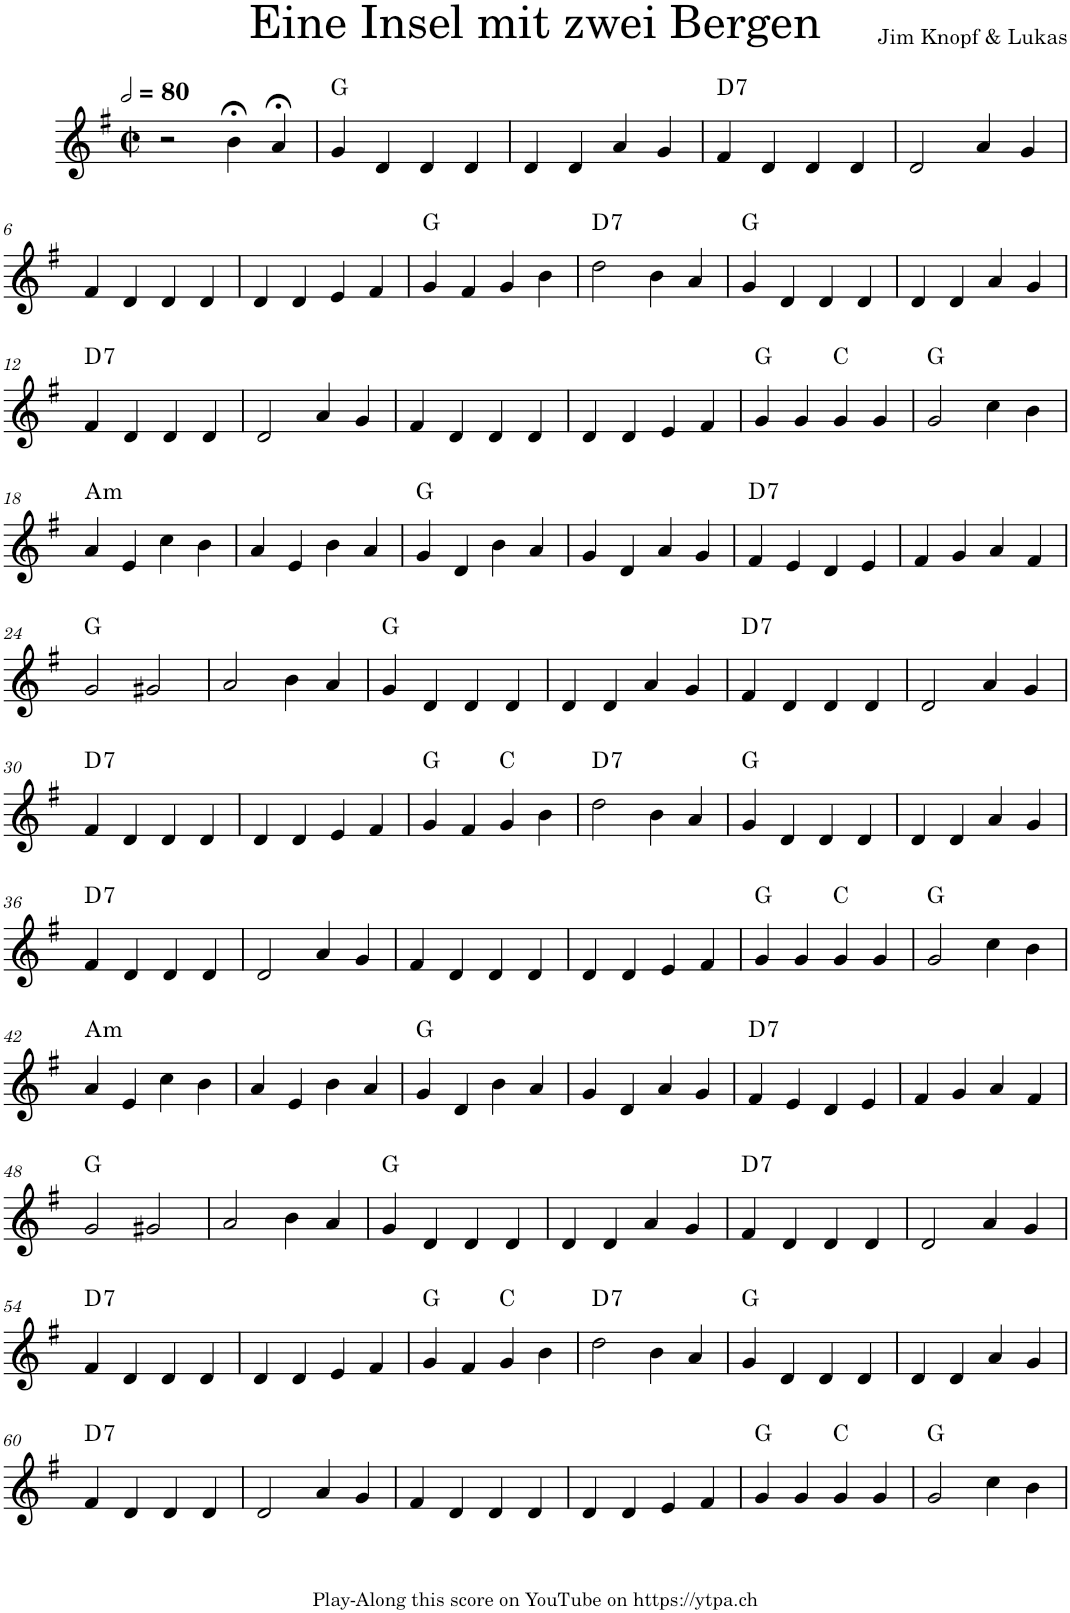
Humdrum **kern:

**kern	**harte
*part1	*part1
*staff1	*
*I"Piano	*
*I'Pno.	*
*clefG2	*
*k[f#]	*
*M2/2	*
*met(c|)	*
*MM160	*
=1	=1
2r	.
4b;<\	.
4a;</	.
=2	=2
4g/	G:maj
4d/	.
4d/	.
4d/	.
=3	=3
4d/	.
4d/	.
4a/	.
4g/	.
=4	=4
!	!LO:H:kt=7
4f#/	D:7
4d/	.
4d/	.
4d/	.
=5	=5
2d/	.
4a/	.
4g/	.
!!LO:LB:g=z
=6	=6
4f#/	.
4d/	.
4d/	.
4d/	.
=7	=7
4d/	.
4d/	.
4e/	.
4f#/	.
=8	=8
4g/	G:maj
4f#/	.
4g/	.
4b\	.
=9	=9
!	!LO:H:kt=7
2dd\	D:7
4b\	.
4a/	.
=10	=10
4g/	G:maj
4d/	.
4d/	.
4d/	.
=11	=11
4d/	.
4d/	.
4a/	.
4g/	.
!!LO:LB:g=z
=12	=12
!	!LO:H:kt=7
4f#/	D:7
4d/	.
4d/	.
4d/	.
=13	=13
2d/	.
4a/	.
4g/	.
=14	=14
4f#/	.
4d/	.
4d/	.
4d/	.
=15	=15
4d/	.
4d/	.
4e/	.
4f#/	.
=16	=16
4g/	G:maj
4g/	.
4g/	C:maj
4g/	.
=17	=17
2g/	G:maj
4cc\	.
4b\	.
!!LO:LB:g=z
=18	=18
!	!LO:H:kt=m
4a/	A:min
4e/	.
4cc\	.
4b\	.
=19	=19
4a/	.
4e/	.
4b\	.
4a/	.
=20	=20
4g/	G:maj
4d/	.
4b\	.
4a/	.
=21	=21
4g/	.
4d/	.
4a/	.
4g/	.
=22	=22
!	!LO:H:kt=7
4f#/	D:7
4e/	.
4d/	.
4e/	.
=23	=23
4f#/	.
4g/	.
4a/	.
4f#/	.
!!LO:LB:g=z
=24	=24
2g/	G:maj
2g#X/	.
=25	=25
2a/	.
4b\	.
4a/	.
=26	=26
4g/	G:maj
4d/	.
4d/	.
4d/	.
=27	=27
4d/	.
4d/	.
4a/	.
4g/	.
=28	=28
!	!LO:H:kt=7
4f#/	D:7
4d/	.
4d/	.
4d/	.
=29	=29
2d/	.
4a/	.
4g/	.
!!LO:LB:g=z
=30	=30
!	!LO:H:kt=7
4f#/	D:7
4d/	.
4d/	.
4d/	.
=31	=31
4d/	.
4d/	.
4e/	.
4f#/	.
=32	=32
4g/	G:maj
4f#/	.
4g/	C:maj
4b\	.
=33	=33
!	!LO:H:kt=7
2dd\	D:7
4b\	.
4a/	.
=34	=34
4g/	G:maj
4d/	.
4d/	.
4d/	.
=35	=35
4d/	.
4d/	.
4a/	.
4g/	.
!!LO:LB:g=z
=36	=36
!	!LO:H:kt=7
4f#/	D:7
4d/	.
4d/	.
4d/	.
=37	=37
2d/	.
4a/	.
4g/	.
=38	=38
4f#/	.
4d/	.
4d/	.
4d/	.
=39	=39
4d/	.
4d/	.
4e/	.
4f#/	.
=40	=40
4g/	G:maj
4g/	.
4g/	C:maj
4g/	.
=41	=41
2g/	G:maj
4cc\	.
4b\	.
!!LO:LB:g=z
=42	=42
!	!LO:H:kt=m
4a/	A:min
4e/	.
4cc\	.
4b\	.
=43	=43
4a/	.
4e/	.
4b\	.
4a/	.
=44	=44
4g/	G:maj
4d/	.
4b\	.
4a/	.
=45	=45
4g/	.
4d/	.
4a/	.
4g/	.
=46	=46
!	!LO:H:kt=7
4f#/	D:7
4e/	.
4d/	.
4e/	.
=47	=47
4f#/	.
4g/	.
4a/	.
4f#/	.
!!LO:LB:g=z
=48	=48
2g/	G:maj
2g#X/	.
=49	=49
2a/	.
4b\	.
4a/	.
=50	=50
4g/	G:maj
4d/	.
4d/	.
4d/	.
=51	=51
4d/	.
4d/	.
4a/	.
4g/	.
=52	=52
!	!LO:H:kt=7
4f#/	D:7
4d/	.
4d/	.
4d/	.
=53	=53
2d/	.
4a/	.
4g/	.
!!LO:LB:g=z
=54	=54
!	!LO:H:kt=7
4f#/	D:7
4d/	.
4d/	.
4d/	.
=55	=55
4d/	.
4d/	.
4e/	.
4f#/	.
=56	=56
4g/	G:maj
4f#/	.
4g/	C:maj
4b\	.
=57	=57
!	!LO:H:kt=7
2dd\	D:7
4b\	.
4a/	.
=58	=58
4g/	G:maj
4d/	.
4d/	.
4d/	.
=59	=59
4d/	.
4d/	.
4a/	.
4g/	.
!!LO:LB:g=z
=60	=60
!	!LO:H:kt=7
4f#/	D:7
4d/	.
4d/	.
4d/	.
=61	=61
2d/	.
4a/	.
4g/	.
=62	=62
4f#/	.
4d/	.
4d/	.
4d/	.
=63	=63
4d/	.
4d/	.
4e/	.
4f#/	.
=64	=64
4g/	G:maj
4g/	.
4g/	C:maj
4g/	.
=65	=65
2g/	G:maj
4cc\	.
4b\	.
=	=
*-	*-
